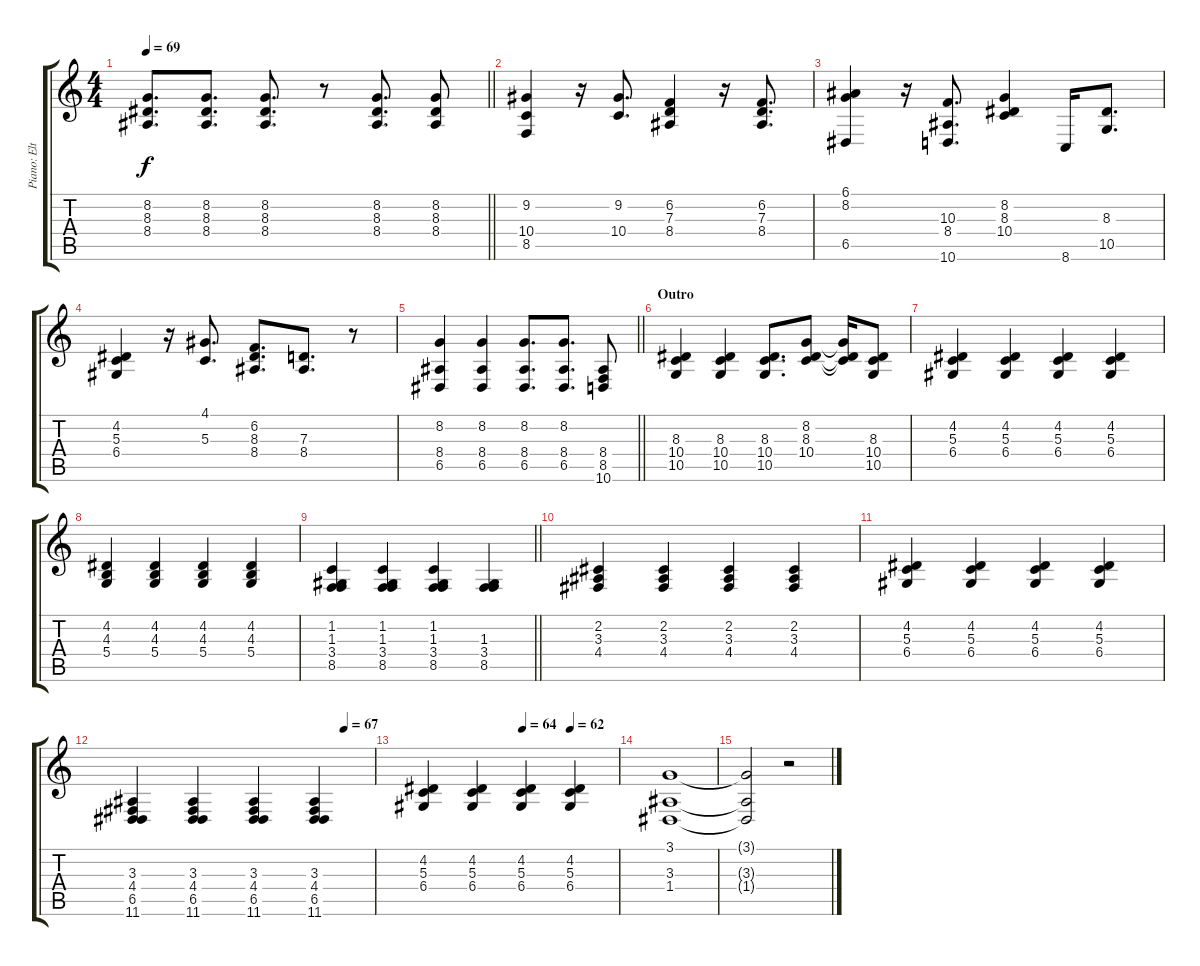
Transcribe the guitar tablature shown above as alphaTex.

\track ("Piano: Elton John" "Piano: Elt") {instrument acousticgrandpiano}
\staff {score tabs}
\tuning (E4 B3 G3 D3 A2 E2) {hide}
\ts (4 4)
\tempo 69
\clef g2
\barLineRight lightlight
\ks c
(8.2 8.3 8.4).8{d dy f} (8.2 8.3 8.4).8{d} (8.2 8.3 8.4).8{d} r.8 (8.2 8.3 8.4).8{d} (8.2 8.3 8.4).8 |
(9.2 10.4 8.5).4 r.16 (9.2 10.4).8{d} (6.2 7.3 8.4).4 r.16 (6.2 7.3 8.4).8{d} |
(6.1 8.2 6.5).4 r.16 (10.3 8.4 10.6).8{d} (8.2 8.3 10.4).4 8.6.16 (8.3 10.5).8{d} |
(4.2 5.3 6.4).4 r.16 (4.1 5.3).8{d} (6.2 8.3 8.4).8{d} (7.3 8.4).8{d} r.8 |
\barLineRight lightlight
(8.2 8.4 6.5).4 (8.2 8.4 6.5).4 (8.2 8.4 6.5).8{d} (8.2 8.4 6.5).8{d} (8.4 8.5 10.6).8 |
\section ("" "Outro")
(8.3 10.4 10.5).4 (8.3 10.4 10.5).4 (8.3 10.4 10.5).8{d} (8.2 8.3 10.4).8 (8.2{t} 8.3{t} 10.4{t}).16 (8.3 10.4 10.5).8 |
(4.2 5.3 6.4).4 (4.2 5.3 6.4).4 (4.2 5.3 6.4).4 (4.2 5.3 6.4).4 |
(4.2 4.3 5.4).4 (4.2 4.3 5.4).4 (4.2 4.3 5.4).4 (4.2 4.3 5.4).4 |
\barLineRight lightlight
(1.2 1.3 3.4 8.5).4 (1.2 1.3 3.4 8.5).4 (1.2 1.3 3.4 8.5).4 (1.3 3.4 8.5).4 |
(2.2 3.3 4.4).4 (2.2 3.3 4.4).4 (2.2 3.3 4.4).4 (2.2 3.3 4.4).4 |
(4.2 5.3 6.4).4 (4.2 5.3 6.4).4 (4.2 5.3 6.4).4 (4.2 5.3 6.4).4 |
\tempo (67 0.875)
(3.3 4.4 6.5 11.6).4 (3.3 4.4 6.5 11.6).4 (3.3 4.4 6.5 11.6).4 (3.3 4.4 6.5 11.6).4 |
\tempo (64 0.5)
\tempo (62 0.75)
(4.2 5.3 6.4).4 (4.2 5.3 6.4).4 (4.2 5.3 6.4).4 (4.2 5.3 6.4).4 |
(3.1 3.3 1.4).1 |
(3.1{t} 3.3{t} 1.4{t}).2 r.2
